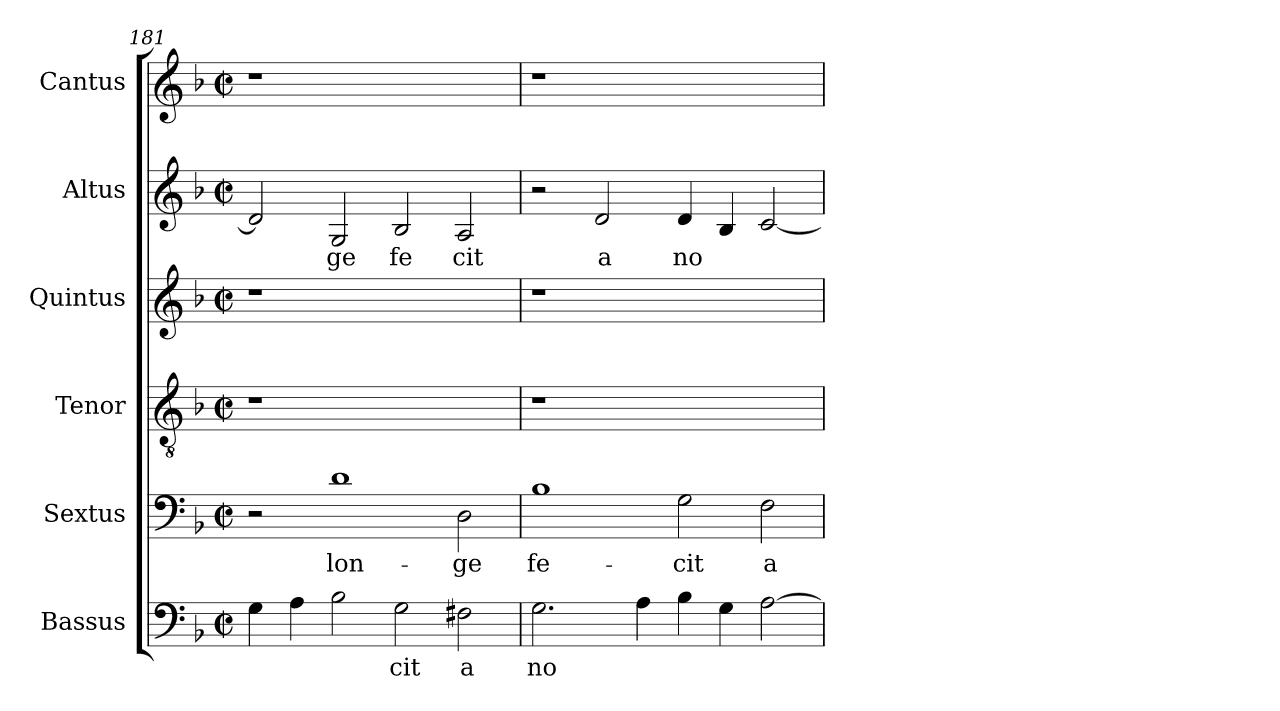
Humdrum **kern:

**kern	**text	**kern	**text	**kern	**kern	**kern	**text	**kern
*part6	*part6	*part5	*part5	*part4	*part3	*part2	*part2	*part1
*staff6	*staff6	*staff5	*staff5	*staff4	*staff3	*staff2	*staff2	*staff1
*I"Bassus	*	*I"Sextus	*	*I"Tenor	*I"Quintus	*I"Altus	*	*I"Cantus
*I'Bassus	*	*I'Sextus	*	*I'Tenor	*I'Quintus	*I'Altus	*	*I'Cantus
*clefF4	*	*clefF4	*	*clefGv2	*clefG2	*clefG2	*	*clefG2
*k[b-]	*	*k[b-]	*	*k[b-]	*k[b-]	*k[b-]	*	*k[b-]
*F:	*	*F:	*	*F:	*F:	*F:	*	*F:
*M2/2	*	*M2/2	*	*M2/2	*M2/2	*M2/2	*	*M2/2
*met(c|)	*	*met(c|)	*	*met(c|)	*met(c|)	*met(c|)	*	*met(c|)
=181	=181	=181	=181	=181	=181	=181	=181	=181
!	!LO:LY:b:cj	!	!	!	!	!	!LO:LY:b:cj	!
4G\	.	2r	.	1r	1r	2d/]	.	1r
!	!LO:LY:b:cj	!	!	!	!	!	!	!
4A\	.	.	.	.	.	.	.	.
!	!LO:LY:b:cj	!	!LO:LY:b:cj	!	!	!	!LO:LY:b:cj	!
2B-\	.	1d	lon-	.	.	2G/	ge	.
!	!LO:LY:b:cj	!	!	!	!	!	!LO:LY:b:cj	!
2G\	cit	.	.	1ryy	1ryy	2B-/	fe	1ryy
!	!LO:LY:b:cj	!	!LO:LY:b:cj	!	!	!	!LO:LY:b:cj	!
2F#X\	a	2D\	-ge	.	.	2A/	cit	.
=182	=182	=182	=182	=182	=182	=182	=182	=182
!	!LO:LY:b:cj	!	!LO:LY:b:cj	!	!	!	!	!
2.G\	no	1B-	fe-	1r	1r	2r	.	1r
!	!	!	!	!	!	!	!LO:LY:b:cj	!
.	.	.	.	.	.	2d/	a	.
!	!LO:LY:b:cj	!	!	!	!	!	!	!
4A\	.	.	.	.	.	.	.	.
!	!LO:LY:b:cj	!	!LO:LY:b:cj	!	!	!	!LO:LY:b:cj	!
4B-\	.	2G\	-cit	1ryy	1ryy	4d/	no	1ryy
!	!LO:LY:b:cj	!	!	!	!	!	!LO:LY:b:cj	!
4G\	.	.	.	.	.	4B-/	.	.
!	!LO:LY:b:cj	!	!LO:LY:b:cj	!	!	!	!LO:LY:b:cj	!
[>2A\	.	2F\	a	.	.	[<2c/	.	.
=	=	=	=	=	=	=	=	=
*-	*-	*-	*-	*-	*-	*-	*-	*-
